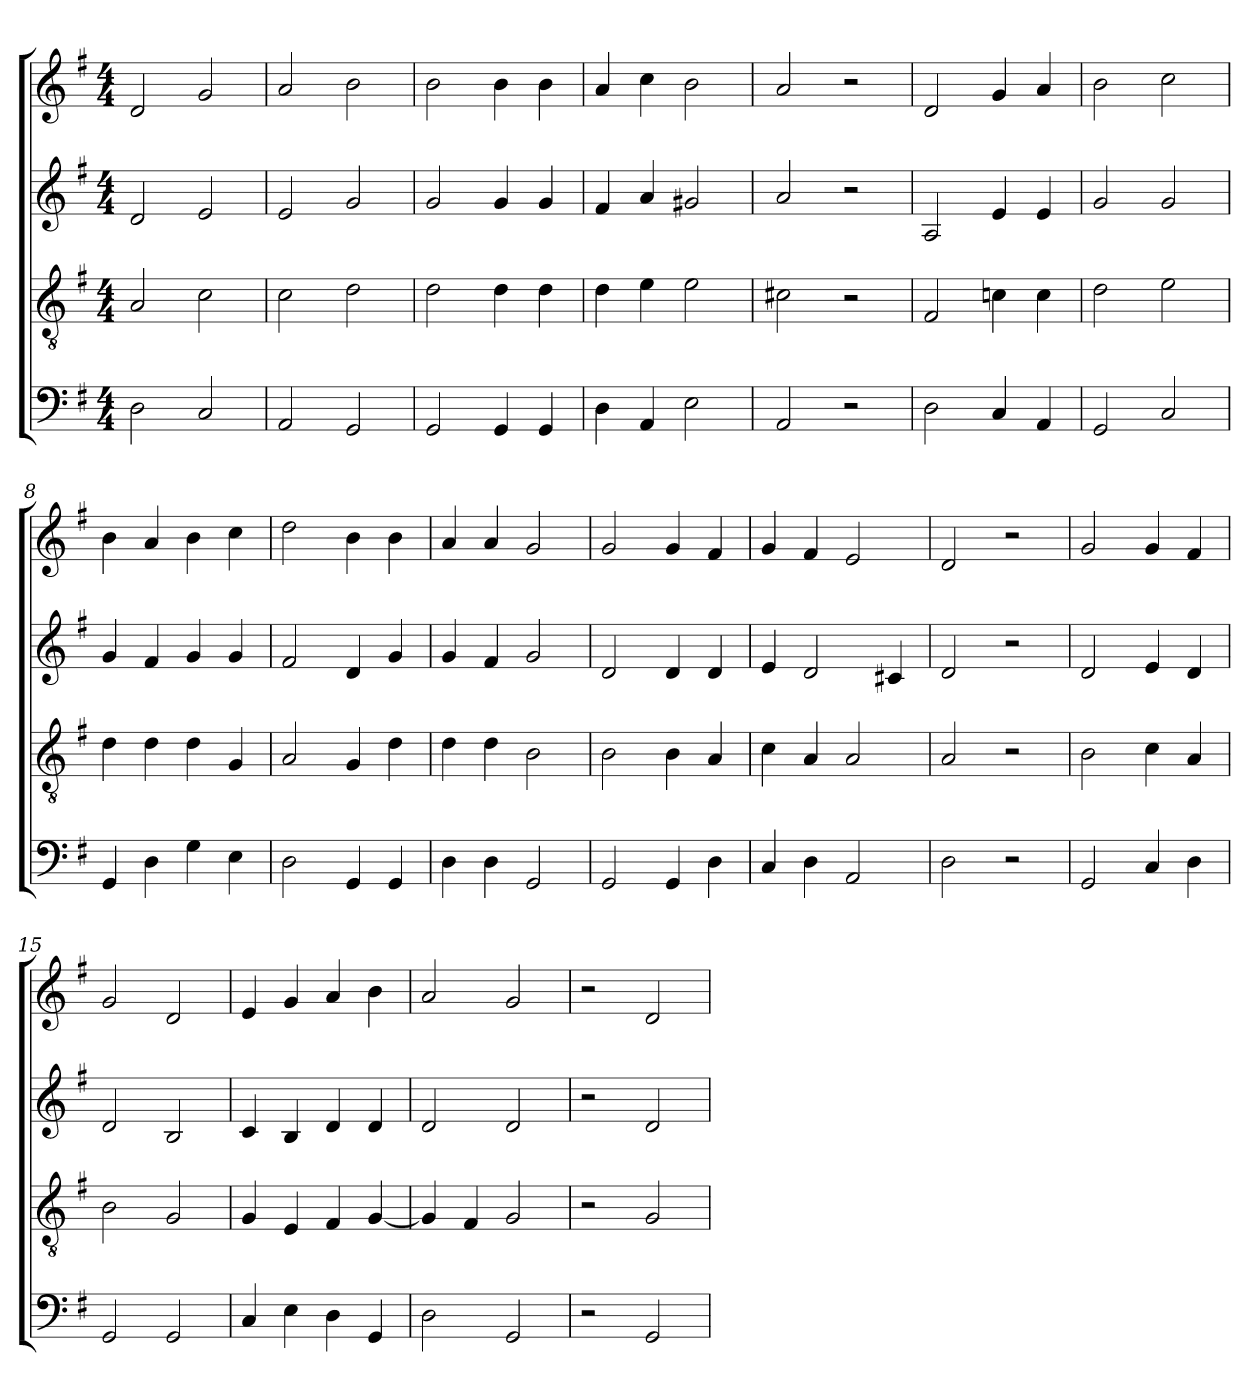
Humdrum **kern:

**kern	**kern	**kern	**kern
*part4	*part3	*part2	*part1
*staff4	*staff3	*staff2	*staff1
*clefF4	*clefGv2	*clefG2	*clefG2
*k[f#]	*k[f#]	*k[f#]	*k[f#]
*M4/4	*M4/4	*M4/4	*M4/4
=1	=1	=1	=1
2D	2A	2d	2d
2C	2c	2e	2g
=2	=2	=2	=2
2AA	2c	2e	2a
2GG	2d	2g	2b
=3	=3	=3	=3
2GG	2d	2g	2b
4GG	4d	4g	4b
4GG	4d	4g	4b
=4	=4	=4	=4
4D	4d	4f#	4a
4AA	4e	4a	4cc
2E	2e	2g#X	2b
=5	=5	=5	=5
2AA	2c#X	2a	2a
2r	2r	2r	2r
=6	=6	=6	=6
2D	2F#	2A	2d
4C	4cn	4e	4g
4AA	4c	4e	4a
=7	=7	=7	=7
2GG	2d	2g	2b
2C	2e	2g	2cc
=8	=8	=8	=8
4GG	4d	4g	4b
4D	4d	4f#	4a
4G	4d	4g	4b
4E	4G	4g	4cc
=9	=9	=9	=9
2D	2A	2f#	2dd
4GG	4G	4d	4b
4GG	4d	4g	4b
=10	=10	=10	=10
4D	4d	4g	4a
4D	4d	4f#	4a
2GG	2B	2g	2g
=11	=11	=11	=11
2GG	2B	2d	2g
4GG	4B	4d	4g
4D	4A	4d	4f#
=12	=12	=12	=12
4C	4c	4e	4g
4D	4A	2d	4f#
2AA	2A	.	2e
.	.	4c#X	.
=13	=13	=13	=13
2D	2A	2d	2d
2r	2r	2r	2r
=14	=14	=14	=14
2GG	2B	2d	2g
4C	4c	4e	4g
4D	4A	4d	4f#
=15	=15	=15	=15
2GG	2B	2d	2g
2GG	2G	2B	2d
=16	=16	=16	=16
4C	4G	4c	4e
4E	4E	4B	4g
4D	4F#	4d	4a
4GG	[4G	4d	4b
=17	=17	=17	=17
2D	4G]	2d	2a
.	4F#	.	.
2GG	2G	2d	2g
=18	=18	=18	=18
2r	2r	2r	2r
2GG	2G	2d	2d
=	=	=	=
*-	*-	*-	*-
